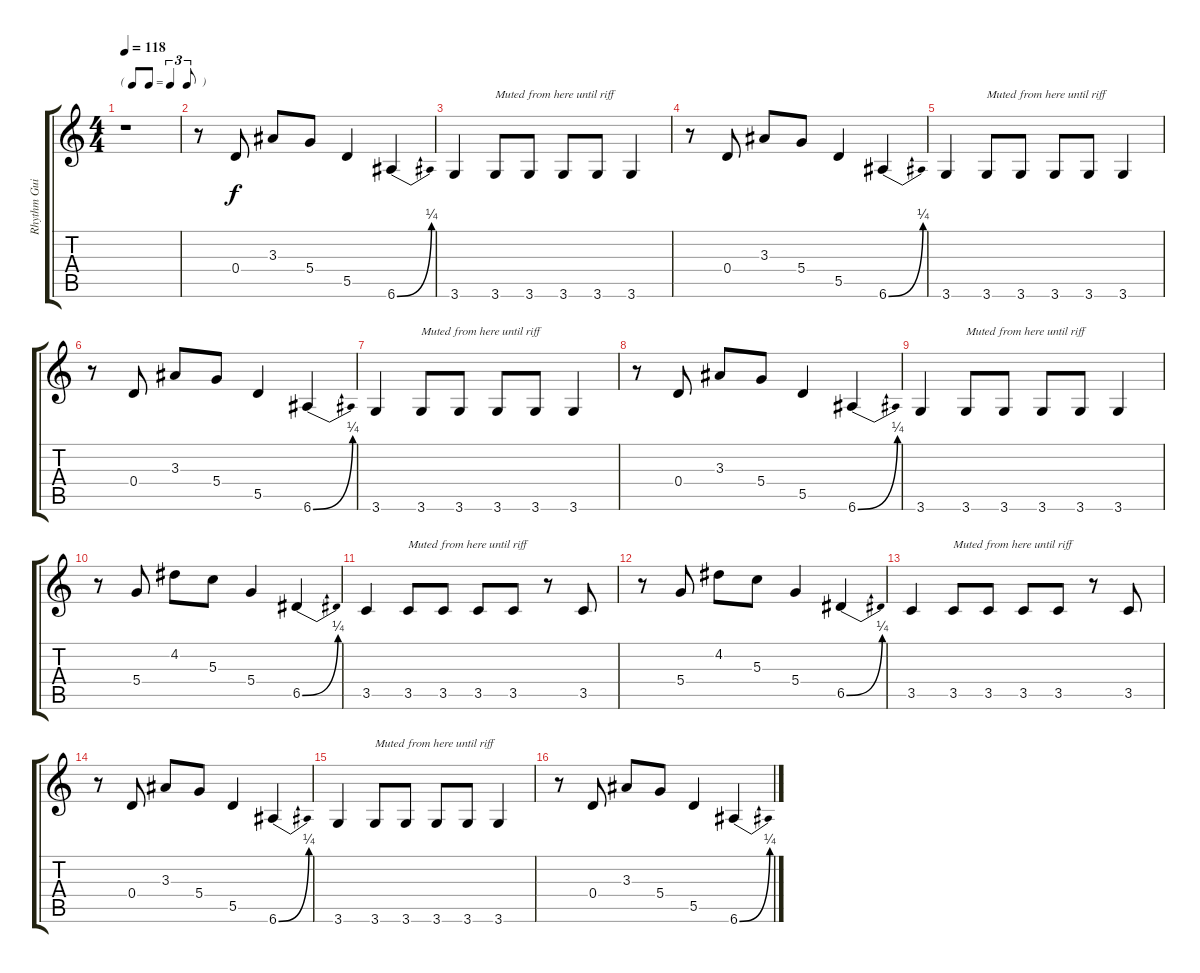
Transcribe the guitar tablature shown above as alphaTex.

\track ("Rhythm Guitar" "Rhythm Gui") {instrument overdrivenguitar}
\staff {score tabs}
\tuning (E4 B3 G3 D3 A2 E2) {hide}
\ts (4 4)
\tf triplet8th
\tempo 118
\clef g2
\ks c
r.1{dy f} |
r.8 0.4.8 3.3.8 5.4.8 5.5.4 6.6{be (bend 0 0 60 1)}.4 |
3.6.4 3.6.8{txt "Muted from here until riff"} 3.6.8 3.6.8 3.6.8 3.6.4 |
r.8 0.4.8 3.3.8 5.4.8 5.5.4 6.6{be (bend 0 0 60 1)}.4 |
3.6.4 3.6.8{txt "Muted from here until riff"} 3.6.8 3.6.8 3.6.8 3.6.4 |
r.8 0.4.8 3.3.8 5.4.8 5.5.4 6.6{be (bend 0 0 60 1)}.4 |
3.6.4 3.6.8{txt "Muted from here until riff"} 3.6.8 3.6.8 3.6.8 3.6.4 |
r.8 0.4.8 3.3.8 5.4.8 5.5.4 6.6{be (bend 0 0 60 1)}.4 |
3.6.4 3.6.8{txt "Muted from here until riff"} 3.6.8 3.6.8 3.6.8 3.6.4 |
r.8 5.4.8 4.2.8 5.3.8 5.4.4 6.5{be (bend 0 0 60 1)}.4 |
3.5.4 3.5.8{txt "Muted from here until riff"} 3.5.8 3.5.8 3.5.8 r.8 3.5.8 |
r.8 5.4.8 4.2.8 5.3.8 5.4.4 6.5{be (bend 0 0 60 1)}.4 |
3.5.4 3.5.8{txt "Muted from here until riff"} 3.5.8 3.5.8 3.5.8 r.8 3.5.8 |
r.8 0.4.8 3.3.8 5.4.8 5.5.4 6.6{be (bend 0 0 60 1)}.4 |
3.6.4 3.6.8{txt "Muted from here until riff"} 3.6.8 3.6.8 3.6.8 3.6.4 |
r.8 0.4.8 3.3.8 5.4.8 5.5.4 6.6{be (bend 0 0 60 1)}.4
